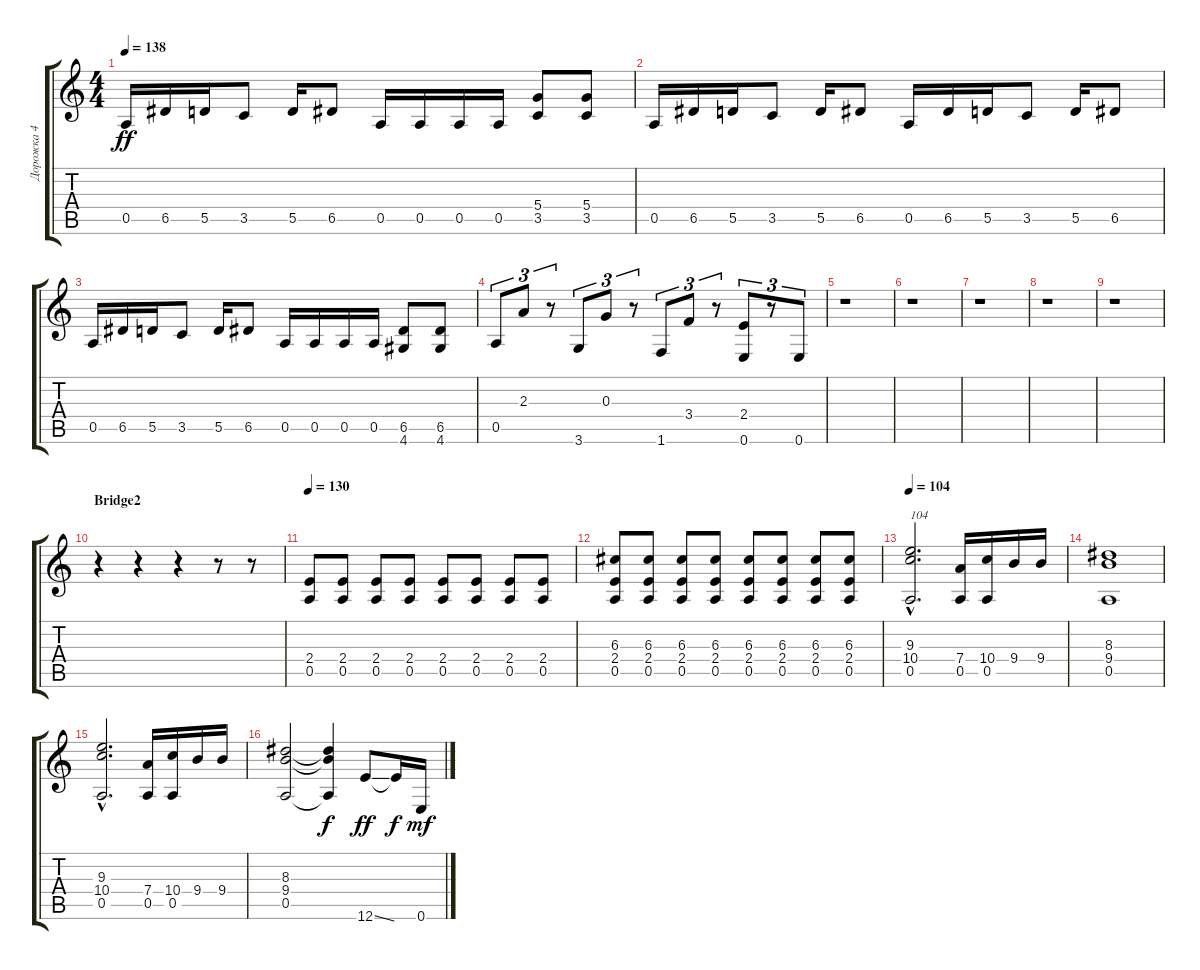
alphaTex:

\track ("Дорожка 4" "Дорожка 4") {instrument distortionguitar}
\staff {score tabs}
\tuning (E4 B3 G3 D3 A2 E2) {hide}
\ts (4 4)
\tempo 138
\clef g2
\ks c
0.5.16{dy ff} 6.5.16 5.5.16 3.5.8 5.5.16 6.5.8 0.5.16 0.5.16 0.5.16 0.5.16 (5.4 3.5).8 (5.4 3.5).8 |
0.5.16 6.5.16 5.5.16 3.5.8 5.5.16 6.5.8 0.5.16 6.5.16 5.5.16 3.5.8 5.5.16 6.5.8 |
0.5.16 6.5.16 5.5.16 3.5.8 5.5.16 6.5.8 0.5.16 0.5.16 0.5.16 0.5.16 (6.5 4.6).8 (6.5 4.6).8 |
0.5.8{tu (3 2)} 2.3.8{tu (3 2)} r.8{tu (3 2)} 3.6.8{tu (3 2)} 0.3.8{tu (3 2)} r.8{tu (3 2)} 1.6.8{tu (3 2)} 3.4.8{tu (3 2)} r.8{tu (3 2)} (2.4 0.6).8{tu (3 2)} r.8{tu (3 2)} 0.6.8{tu (3 2)} |
r.1 |
r.1 |
r.1 |
r.1 |
r.1 |
\section ("" "Bridge2")
r.4 r.4 r.4 r.8 r.8 |
\tempo 130
(2.4 0.5).8 (2.4 0.5).8 (2.4 0.5).8 (2.4 0.5).8 (2.4 0.5).8 (2.4 0.5).8 (2.4 0.5).8 (2.4 0.5).8 |
(6.3 2.4 0.5).8 (6.3 2.4 0.5).8 (6.3 2.4 0.5).8 (6.3 2.4 0.5).8 (6.3 2.4 0.5).8 (6.3 2.4 0.5).8 (6.3 2.4 0.5).8 (6.3 2.4 0.5).8 |
\tempo 104
(9.3{hac} 10.4{hac} 0.5{hac}).2{d txt "104"} (7.4 0.5).16 (10.4 0.5).16 9.4.16 9.4.16 |
(8.3 9.4 0.5).1 |
(9.3{hac} 10.4{hac} 0.5{hac}).2{d} (7.4 0.5).16 (10.4 0.5).16 9.4.16 9.4.16 |
(8.3 9.4 0.5).2 (8.3{t} 9.4{t} 0.5{t}).4{dy f} 12.6{ss}.8{dy ff} 12.6{t}.16{dy f} 0.6.16{dy mf}
